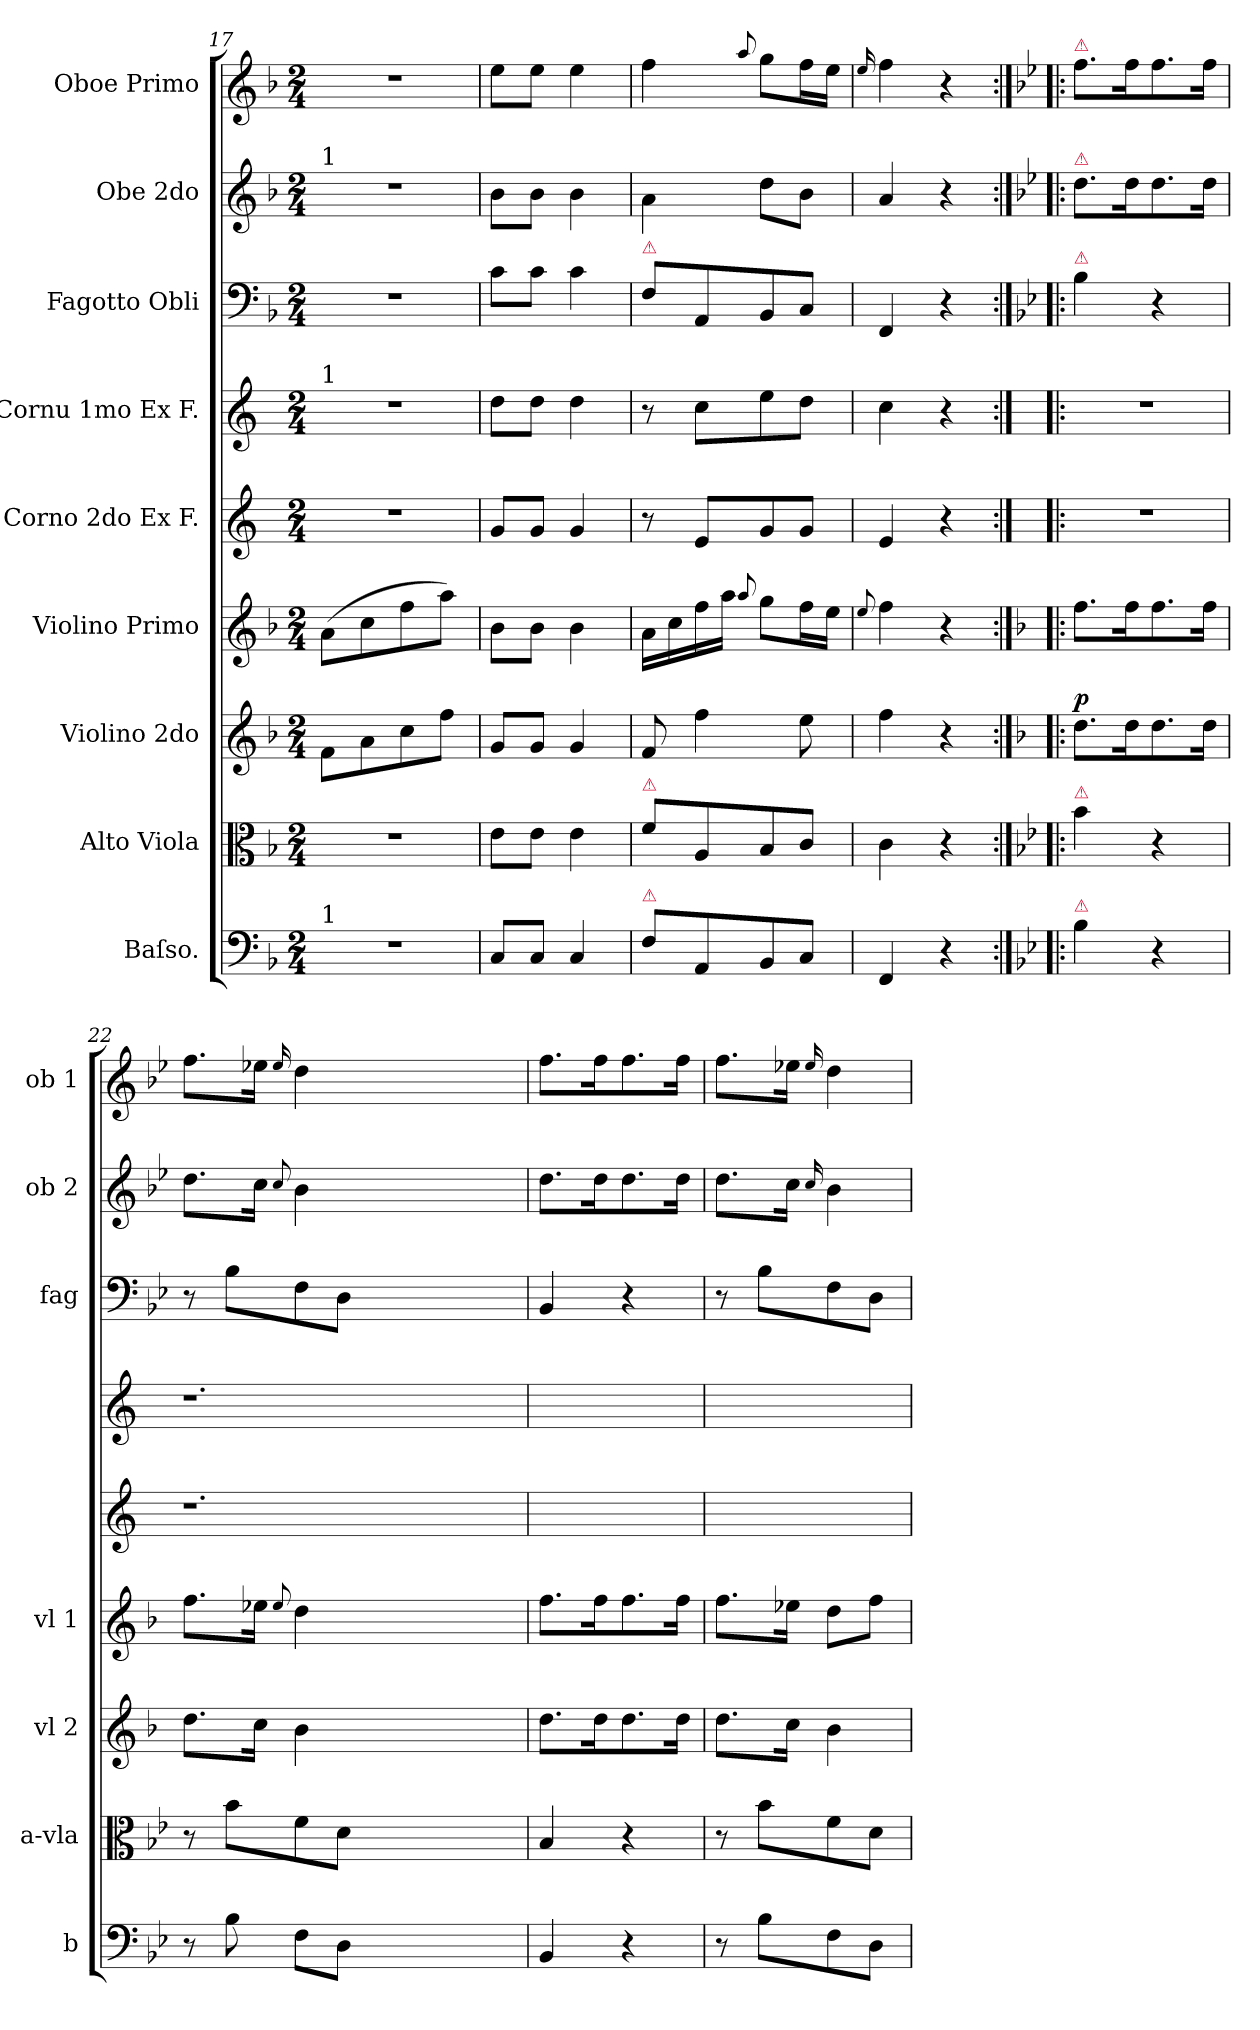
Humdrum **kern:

**kern	**kern	**kern	**dynam	**kern	**dynam	**kern	**kern	**kern	**kern	**kern
*part9	*part8	*part7	*part7	*part6	*part6	*part5	*part4	*part3	*part2	*part1
*staff9	*staff8	*staff7	*staff7	*staff6	*staff6	*staff5	*staff4	*staff3	*staff2	*staff1
*I"Baſso.	*I"Alto Viola	*I"Violino 2do	*	*I"Violino Primo	*	*I"Corno 2do Ex F.	*I"Cornu 1mo Ex F.	*I"Fagotto Obli	*I"Obe 2do	*I"Oboe Primo
*I'b	*I'a-vla	*I'vl 2	*	*I'vl 1	*	*	*	*I'fag	*I'ob 2	*I'ob 1
*clefF4	*clefC3	*clefG2	*	*clefG2	*	*clefG2	*clefG2	*clefF4	*clefG2	*clefG2
*	*	*	*	*	*	*ITrd4c7	*ITrd4c7	*	*	*
*k[b-]	*k[b-]	*k[b-]	*	*k[b-]	*	*k[b-]	*k[b-]	*k[b-]	*k[b-]	*k[b-]
*F:	*F:	*F:	*	*F:	*	*F:	*F:	*F:	*F:	*F:
*M2/4	*M2/4	*M2/4	*	*M2/4	*	*M2/4	*M2/4	*M2/4	*M2/4	*M2/4
=17	=17	=17	=17	=17	=17	=17	=17	=17	=17	=17
!	!	!	!	!	!	!	!	!	!LO:TX:a:t=1	!
!	!	!	!	!	!	!	!LO:TX:a:t=1	!	!	!
!LO:TX:a:t=1	!	!	!	!	!	!	!	!	!	!
!	!	!	!	!	!LO:DY:a	!	!	!	!	!
2r	2r	8f\L	.	(>8a\L	pia	2r	2r	2r	2r	2r
.	.	8a\	.	8cc\	.	.	.	.	.	.
.	.	8cc\	.	8ff\	.	.	.	.	.	.
.	.	8ff\J	.	8aa\J)	.	.	.	.	.	.
=18	=18	=18	=18	=18	=18	=18	=18	=18	=18	=18
!	!	!	!	!	!LO:DY:a	!	!	!	!	!
8C/L	8e\L	8g/L	.	8b-\L	for	8c/L	8g\L	8c\L	8b-\L	8ee\L
8C/J	8e\J	8g/J	.	8b-\J	.	8c/J	8g\J	8c\J	8b-\J	8ee\J
4C/	4e\	4g/	.	4b-\	.	4c/	4g\	4c\	4b-\	4ee\
=19	=19	=19	=19	=19	=19	=19	=19	=19	=19	=19
!	!	!	!	!	!	!	!	!LO:TX:a:color=crimson:t=⚠	!	!
!	!LO:TX:a:color=crimson:t=⚠	!	!	!	!	!	!	!	!	!
!LO:TX:a:color=crimson:t=⚠	!	!	!	!	!	!	!	!	!	!
8F\L	8f\L	8f/	.	16a\LL	.	8r	8r	8F\L	4a\	4ff\
.	.	.	.	16cc\	.	.	.	.	.	.
8AA/	8A/	4ff\	.	16ff\	.	8A/L	8f\L	8AA/	.	.
.	.	.	.	16aa\JJ	.	.	.	.	.	.
.	.	.	.	8qqaa/	.	.	.	.	.	8qqaa/
8BB-/	8B-/	.	.	8gg\L	.	8c/	8a\	8BB-/	8dd\L	8gg\L
8C/J	8c/J	8ee\	.	16ff\L	.	8c/J	8g\J	8C/J	8b-\J	16ff\L
.	.	.	.	16ee\JJ	.	.	.	.	.	16ee\JJ
=20	=20	=20	=20	=20	=20	=20	=20	=20	=20	=20
.	.	.	.	8qqee	.	.	.	.	.	16qqee/
4FF/	4c\	4ff\	.	4ff\	.	4A/	4f\	4FF/	4a/	4ff\
4r	4r	4r	.	4r	.	4r	4r	4r	4r	4r
=21:|!|:	=21:|!|:	=21:|!|:	=21:|!|:	=21:|!|:	=21:|!|:	=21:|!|:	=21:|!|:	=21:|!|:	=21:|!|:	=21:|!|:
*k[b-e-]	*k[b-e-]	*	*	*	*	*	*	*k[b-e-]	*k[b-e-]	*k[b-e-]
!	!	!	!	!	!	!	!	!	!	!LO:TX:a:color=crimson:t=⚠
!	!	!	!	!	!	!	!	!	!LO:TX:a:color=crimson:t=⚠	!
!	!	!	!	!	!	!	!	!LO:TX:a:color=crimson:t=⚠	!	!
!	!LO:TX:a:color=crimson:t=⚠	!	!	!	!	!	!	!	!	!
!LO:TX:a:color=crimson:t=⚠	!	!	!	!	!	!	!	!	!	!
!	!	!	!LO:DY:a	!	!LO:DY:a	!	!	!	!	!
4B-\	4b-\	8.dd\L	p	8.ff\L	pia	2r	2r	4B-\	8.dd\L	8.ff\L
.	.	16dd\K	.	16ff\K	.	.	.	.	16dd\K	16ff\K
4r	4r	8.dd\	.	8.ff\	.	.	.	4r	8.dd\	8.ff\
.	.	16dd\Jk	.	16ff\Jk	.	.	.	.	16dd\Jk	16ff\Jk
=22	=22	=22	=22	=22	=22	=22	=22	=22	=22	=22
8r	8r	8.dd\L	.	8.ff\L	.	1.r	1.r	8r	8.dd\L	8.ff\L
8B-\	8b-\L	.	.	.	.	.	.	8B-\L	.	.
.	.	16cc\Jk	.	16ee-X\Jk	.	.	.	.	16cc\Jk	16ee-X\Jk
.	.	.	.	8qqee-/	.	.	.	.	8qqcc/	16qqee-/
8F\L	8f\	4b-\	.	4dd\	.	.	.	8F\	4b-\	4dd\
8D\J	8d\J	.	.	.	.	.	.	8D\J	.	.
1ryy	1ryy	1ryy	.	1ryy	.	.	.	1ryy	1ryy	1ryy
=23	=23	=23	=23	=23	=23	=23	=23	=23	=23	=23
4BB-/	4B-/	8.dd\L	.	8.ff\L	.	2ryy	2ryy	4BB-/	8.dd\L	8.ff\L
.	.	16dd\K	.	16ff\K	.	.	.	.	16dd\K	16ff\K
4r	4r	8.dd\	.	8.ff\	.	.	.	4r	8.dd\	8.ff\
.	.	16dd\Jk	.	16ff\Jk	.	.	.	.	16dd\Jk	16ff\Jk
=24	=24	=24	=24	=24	=24	=24	=24	=24	=24	=24
8r	8r	8.dd\L	.	8.ff\L	.	2ryy	2ryy	8r	8.dd\L	8.ff\L
8B-\L	8b-\L	.	.	.	.	.	.	8B-\L	.	.
.	.	16cc\Jk	.	16ee-X\Jk	.	.	.	.	16cc\Jk	16ee-X\Jk
.	.	.	.	.	.	.	.	.	16qqcc/	16qqee-/
8F\	8f\	4b-\	.	8dd\L	.	.	.	8F\	4b-\	4dd\
8D\J	8d\J	.	.	8ff\J	.	.	.	8D\J	.	.
=	=	=	=	=	=	=	=	=	=	=
*-	*-	*-	*-	*-	*-	*-	*-	*-	*-	*-
